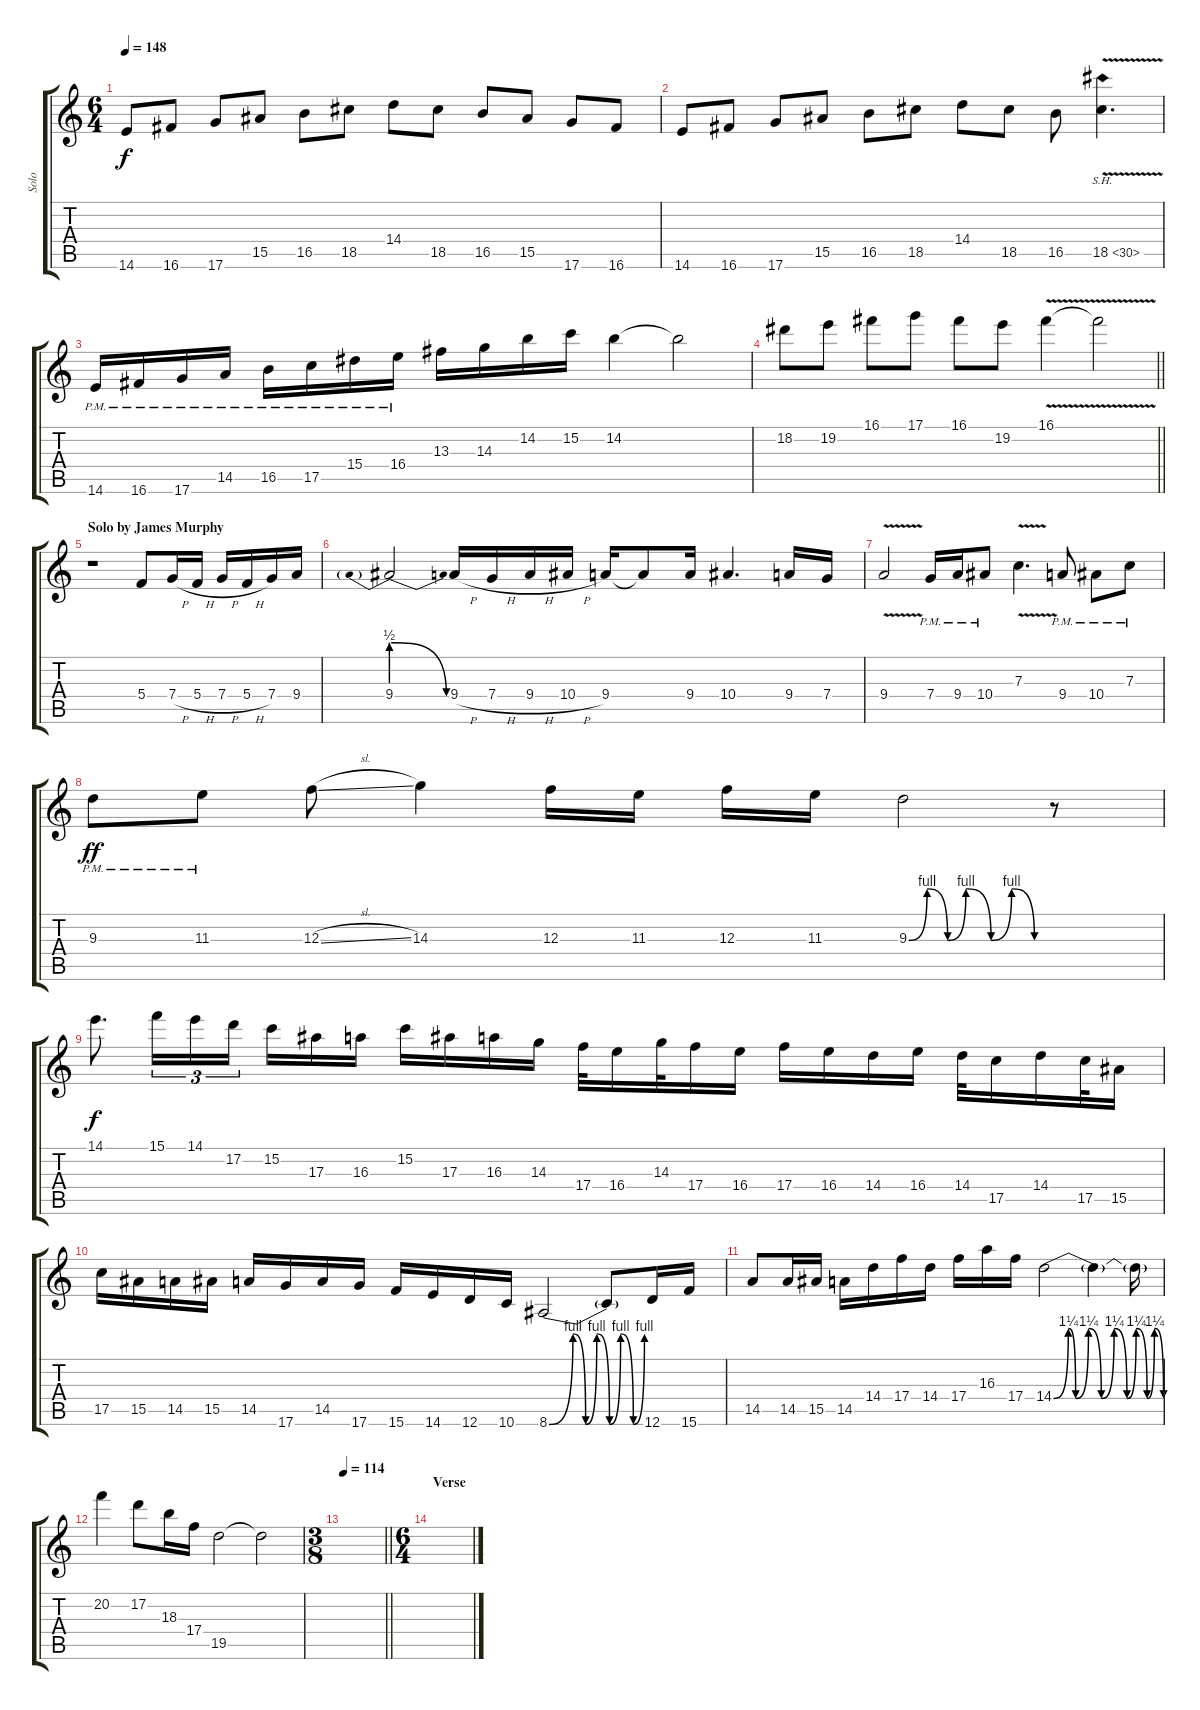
\track ("Solo" "Solo") {instrument distortionguitar}
\staff {score tabs}
\tuning (D4 A3 F3 C3 G2 D2) {hide}
\ts (6 4)
\tempo 148
\clef g2
\ks c
14.6.8{dy f} 16.6.8 17.6.8 15.5.8 16.5.8 18.5.8 14.4.8 18.5.8 16.5.8 15.5.8 17.6.8 16.6.8 |
14.6.8 16.6.8 17.6.8 15.5.8 16.5.8 18.5.8 14.4.8 18.5.8 16.5.8 18.5{sh 12 v}.4{d} |
14.6{pm}.16 16.6{pm}.16 17.6{pm}.16 14.5{pm}.16 16.5{pm}.16 17.5{pm}.16 15.4{pm}.16 16.4{pm}.16 13.3.16 14.3.16 14.2.16 15.2.16 14.2.4 14.2{t}.2 |
\barLineRight lightlight
18.2.8 19.2.8 16.1.8 17.1.8 16.1.8 19.2.8 16.1{v}.4 16.1{t}.2 |
\section ("" "Solo by James Murphy")
r.1 5.4.8 7.4{h}.16 5.4{h}.16 7.4{h}.16 5.4{h}.16 7.4.16 9.4.16 |
9.4{be (prebendrelease 0 2 60 0)}.2 9.4{h}.16 7.4{h}.16 9.4{h}.16 10.4{h}.16 9.4.16 9.4{t}.8 9.4.16 10.4.4{d} 9.4.16 7.4.16 |
9.4{v}.2 7.4{pm}.16 9.4{pm}.16 10.4{pm}.8 7.3{v}.4{d} 9.4{pm}.8 10.4{pm}.8 7.3{pm}.8 |
9.3{pm}.8{dy ff} 11.3{pm}.8 12.3{sl}.8 14.3.4 12.3.16 11.3.16 12.3.16 11.3.16 9.3{be (custom 0 0 8 4 17 0 25 4 36 0 45 4 55 0 60 0)}.2 r.8 |
14.1.8{d dy f} 15.1.16{tu (3 2)} 14.1.16{tu (3 2)} 17.2.16{tu (3 2) beam splitsecondary} 15.2.16 17.3.16 16.3.16 15.2.16 17.3.16 16.3.16 14.3.16 17.4.32 16.4.16 14.3.32 17.4.16 16.4.16 17.4.16 16.4.16 14.4.16 16.4.16 14.4.32 17.5.16 14.4.16 17.5.32 15.5.16 |
17.5.16 15.5.16 14.5.16 15.5.16 14.5.16 17.6.16 14.5.16 17.6.16 15.6.16 14.6.16 12.6.16 10.6.16 8.6{be (custom 0 0 15 4 23 0 30 4 38 0 45 4 53 0 60 4)}.2 8.6{t}.8 12.6.16 15.6.16 |
14.5.8 14.5.16 15.5.16 14.5.16 14.4.16 17.4.16 14.4.16 17.4.16 16.3.16 17.4.16 14.4{be (custom 0 0 8 5 12 0 19 5 26 0 33 5 40 0 45 5 51 0 55 5 60 0)}.2 14.4{t}.4 14.4{t}.16 |
20.2.4 17.2.8 18.3.16 17.4.16 19.5.2 19.5{t}.2 |
\ts (3 8)
\tempo 114
\barLineRight lightlight
|
\ts (6 4)
\section ("" "Verse")
